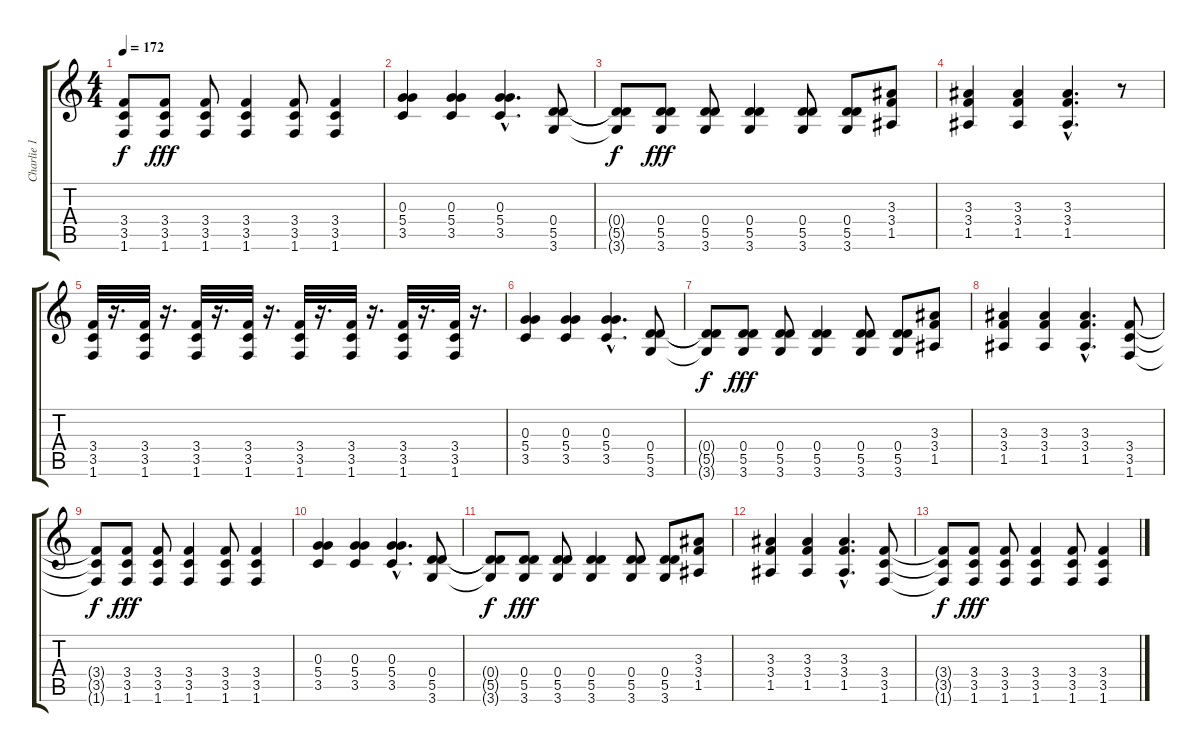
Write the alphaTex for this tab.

\track ("Charlie 1" "Charlie 1") {instrument distortionguitar}
\staff {score tabs}
\tuning (E4 B3 G3 D3 A2 E2) {hide}
\ts (4 4)
\tempo 172
\clef g2
\ks c
(3.4{t} 3.5{t} 1.6{t}).8{dy f} (3.4 3.5 1.6).8{dy fff} (3.4 3.5 1.6).8 (3.4 3.5 1.6).4 (3.4 3.5 1.6).8 (3.4 3.5 1.6).4 |
(0.3 5.4 3.5).4 (0.3 5.4 3.5).4 (0.3{hac} 5.4{hac} 3.5{hac}).4{d} (0.4 5.5 3.6).8 |
(0.4{t} 5.5{t} 3.6{t}).8{dy f} (0.4 5.5 3.6).8{dy fff} (0.4 5.5 3.6).8 (0.4 5.5 3.6).4 (0.4 5.5 3.6).8 (0.4 5.5 3.6).8 (3.3 3.4 1.5).8 |
(3.3 3.4 1.5).4 (3.3 3.4 1.5).4 (3.3{hac} 3.4{hac} 1.5{hac}).4{d} r.8 |
(3.4 3.5 1.6).32 r.16{d} (3.4 3.5 1.6).32 r.16{d} (3.4 3.5 1.6).32 r.16{d} (3.4 3.5 1.6).32 r.16{d} (3.4 3.5 1.6).32 r.16{d} (3.4 3.5 1.6).32 r.16{d} (3.4 3.5 1.6).32 r.16{d} (3.4 3.5 1.6).32 r.16{d} |
(0.3 5.4 3.5).4 (0.3 5.4 3.5).4 (0.3{hac} 5.4{hac} 3.5{hac}).4{d} (0.4 5.5 3.6).8 |
(0.4{t} 5.5{t} 3.6{t}).8{dy f} (0.4 5.5 3.6).8{dy fff} (0.4 5.5 3.6).8 (0.4 5.5 3.6).4 (0.4 5.5 3.6).8 (0.4 5.5 3.6).8 (3.3 3.4 1.5).8 |
(3.3 3.4 1.5).4 (3.3 3.4 1.5).4 (3.3{hac} 3.4{hac} 1.5{hac}).4{d} (3.4 3.5 1.6).8 |
(3.4{t} 3.5{t} 1.6{t}).8{dy f} (3.4 3.5 1.6).8{dy fff} (3.4 3.5 1.6).8 (3.4 3.5 1.6).4 (3.4 3.5 1.6).8 (3.4 3.5 1.6).4 |
(0.3 5.4 3.5).4 (0.3 5.4 3.5).4 (0.3{hac} 5.4{hac} 3.5{hac}).4{d} (0.4 5.5 3.6).8 |
(0.4{t} 5.5{t} 3.6{t}).8{dy f} (0.4 5.5 3.6).8{dy fff} (0.4 5.5 3.6).8 (0.4 5.5 3.6).4 (0.4 5.5 3.6).8 (0.4 5.5 3.6).8 (3.3 3.4 1.5).8 |
(3.3 3.4 1.5).4 (3.3 3.4 1.5).4 (3.3{hac} 3.4{hac} 1.5{hac}).4{d} (3.4 3.5 1.6).8 |
(3.4{t} 3.5{t} 1.6{t}).8{dy f} (3.4 3.5 1.6).8{dy fff} (3.4 3.5 1.6).8 (3.4 3.5 1.6).4 (3.4 3.5 1.6).8 (3.4 3.5 1.6).4
